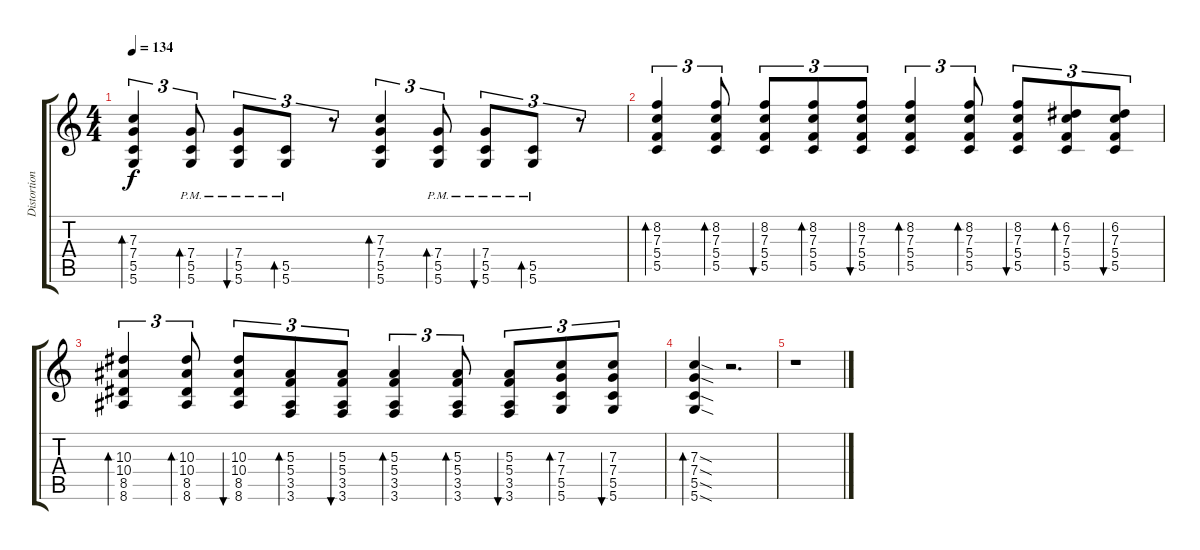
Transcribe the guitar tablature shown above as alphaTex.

\track ("Distortion Guitar" "Distortion") {instrument distortionguitar}
\staff {score tabs}
\tuning (D4 A3 F3 C3 G2 D2) {hide}
\ts (4 4)
\tempo 134
\clef g2
\ks c
(7.3 7.4 5.5 5.6).4{tu (3 2) bd 60 dy f} (7.4{pm} 5.5{pm} 5.6{pm}).8{tu (3 2) bd 60} (7.4{pm} 5.5{pm} 5.6{pm}).8{tu (3 2) bu 60} (5.5{pm} 5.6{pm}).8{tu (3 2) bd 60} r.8{tu (3 2)} (7.3 7.4 5.5 5.6).4{tu (3 2) bd 60} (7.4{pm} 5.5{pm} 5.6{pm}).8{tu (3 2) bd 60} (7.4{pm} 5.5{pm} 5.6{pm}).8{tu (3 2) bu 60} (5.5{pm} 5.6{pm}).8{tu (3 2) bd 60} r.8{tu (3 2)} |
(8.2 7.3 5.4 5.5).4{tu (3 2) bd 60} (8.2 7.3 5.4 5.5).8{tu (3 2) bd 60} (8.2 7.3 5.4 5.5).8{tu (3 2) bu 60} (8.2 7.3 5.4 5.5).8{tu (3 2) bd 60} (8.2 7.3 5.4 5.5).8{tu (3 2) bu 60} (8.2 7.3 5.4 5.5).4{tu (3 2) bd 60} (8.2 7.3 5.4 5.5).8{tu (3 2) bd 60} (8.2 7.3 5.4 5.5).8{tu (3 2) bu 60} (6.2 7.3 5.4 5.5).8{tu (3 2) bd 60} (6.2 7.3 5.4 5.5).8{tu (3 2) bu 60} |
(10.3 10.4 8.5 8.6).4{tu (3 2) bd 60} (10.3 10.4 8.5 8.6).8{tu (3 2) bd 60} (10.3 10.4 8.5 8.6).8{tu (3 2) bu 60} (5.3 5.4 3.5 3.6).8{tu (3 2) bd 60} (5.3 5.4 3.5 3.6).8{tu (3 2) bu 60} (5.3 5.4 3.5 3.6).4{tu (3 2) bd 60} (5.3 5.4 3.5 3.6).8{tu (3 2) bd 60} (5.3 5.4 3.5 3.6).8{tu (3 2) bu 60} (7.3 7.4 5.5 5.6).8{tu (3 2) bd 60} (7.3 7.4 5.5 5.6).8{tu (3 2) bu 60} |
(7.3{sod} 7.4{sod} 5.5{sod} 5.6{sod}).4{bd 60} r.2{d} |
r.1
